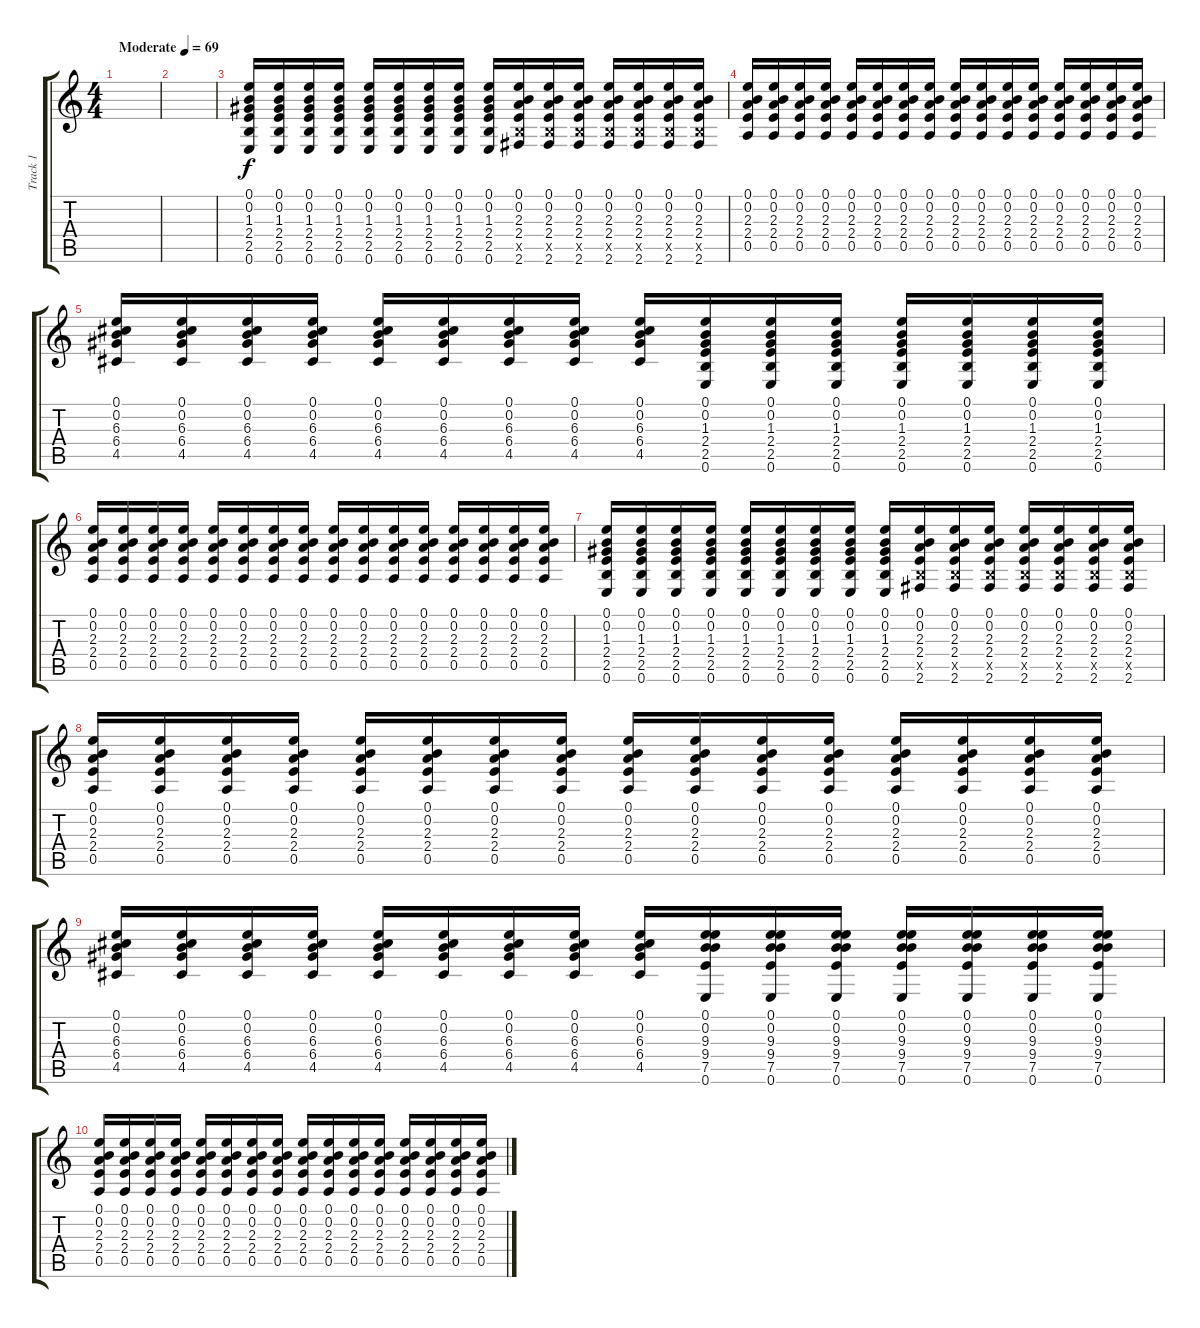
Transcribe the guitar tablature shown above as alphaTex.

\track ("Track 1" "Track 1") {instrument overdrivenguitar}
\staff {score tabs}
\tuning (E4 B3 G3 D3 A2 E2) {hide}
\ts (4 4)
\tempo (69 "Moderate")
\clef g2
\ks c
|
|
(0.1 0.2 1.3 2.4 2.5 0.6).16 (0.1 0.2 1.3 2.4 2.5 0.6).16 (0.1 0.2 1.3 2.4 2.5 0.6).16 (0.1 0.2 1.3 2.4 2.5 0.6).16 (0.1 0.2 1.3 2.4 2.5 0.6).16 (0.1 0.2 1.3 2.4 2.5 0.6).16 (0.1 0.2 1.3 2.4 2.5 0.6).16 (0.1 0.2 1.3 2.4 2.5 0.6).16 (0.1 0.2 1.3 2.4 2.5 0.6).16 (0.1 0.2 2.3 2.4 2.5{x} 2.6).16 (0.1 0.2 2.3 2.4 2.5{x} 2.6).16 (0.1 0.2 2.3 2.4 2.5{x} 2.6).16 (0.1 0.2 2.3 2.4 2.5{x} 2.6).16 (0.1 0.2 2.3 2.4 2.5{x} 2.6).16 (0.1 0.2 2.3 2.4 2.5{x} 2.6).16 (0.1 0.2 2.3 2.4 2.5{x} 2.6).16 |
(0.1 0.2 2.3 2.4 0.5).16 (0.1 0.2 2.3 2.4 0.5).16 (0.1 0.2 2.3 2.4 0.5).16 (0.1 0.2 2.3 2.4 0.5).16 (0.1 0.2 2.3 2.4 0.5).16 (0.1 0.2 2.3 2.4 0.5).16 (0.1 0.2 2.3 2.4 0.5).16 (0.1 0.2 2.3 2.4 0.5).16 (0.1 0.2 2.3 2.4 0.5).16 (0.1 0.2 2.3 2.4 0.5).16 (0.1 0.2 2.3 2.4 0.5).16 (0.1 0.2 2.3 2.4 0.5).16 (0.1 0.2 2.3 2.4 0.5).16 (0.1 0.2 2.3 2.4 0.5).16 (0.1 0.2 2.3 2.4 0.5).16 (0.1 0.2 2.3 2.4 0.5).16 |
(0.1 0.2 6.3 6.4 4.5).16 (0.1 0.2 6.3 6.4 4.5).16 (0.1 0.2 6.3 6.4 4.5).16 (0.1 0.2 6.3 6.4 4.5).16 (0.1 0.2 6.3 6.4 4.5).16 (0.1 0.2 6.3 6.4 4.5).16 (0.1 0.2 6.3 6.4 4.5).16 (0.1 0.2 6.3 6.4 4.5).16 (0.1 0.2 6.3 6.4 4.5).16 (0.1 0.2 1.3 2.4 2.5 0.6).16 (0.1 0.2 1.3 2.4 2.5 0.6).16 (0.1 0.2 1.3 2.4 2.5 0.6).16 (0.1 0.2 1.3 2.4 2.5 0.6).16 (0.1 0.2 1.3 2.4 2.5 0.6).16 (0.1 0.2 1.3 2.4 2.5 0.6).16 (0.1 0.2 1.3 2.4 2.5 0.6).16 |
(0.1 0.2 2.3 2.4 0.5).16 (0.1 0.2 2.3 2.4 0.5).16 (0.1 0.2 2.3 2.4 0.5).16 (0.1 0.2 2.3 2.4 0.5).16 (0.1 0.2 2.3 2.4 0.5).16 (0.1 0.2 2.3 2.4 0.5).16 (0.1 0.2 2.3 2.4 0.5).16 (0.1 0.2 2.3 2.4 0.5).16 (0.1 0.2 2.3 2.4 0.5).16 (0.1 0.2 2.3 2.4 0.5).16 (0.1 0.2 2.3 2.4 0.5).16 (0.1 0.2 2.3 2.4 0.5).16 (0.1 0.2 2.3 2.4 0.5).16 (0.1 0.2 2.3 2.4 0.5).16 (0.1 0.2 2.3 2.4 0.5).16 (0.1 0.2 2.3 2.4 0.5).16 |
(0.1 0.2 1.3 2.4 2.5 0.6).16 (0.1 0.2 1.3 2.4 2.5 0.6).16 (0.1 0.2 1.3 2.4 2.5 0.6).16 (0.1 0.2 1.3 2.4 2.5 0.6).16 (0.1 0.2 1.3 2.4 2.5 0.6).16 (0.1 0.2 1.3 2.4 2.5 0.6).16 (0.1 0.2 1.3 2.4 2.5 0.6).16 (0.1 0.2 1.3 2.4 2.5 0.6).16 (0.1 0.2 1.3 2.4 2.5 0.6).16 (0.1 0.2 2.3 2.4 2.5{x} 2.6).16 (0.1 0.2 2.3 2.4 2.5{x} 2.6).16 (0.1 0.2 2.3 2.4 2.5{x} 2.6).16 (0.1 0.2 2.3 2.4 2.5{x} 2.6).16 (0.1 0.2 2.3 2.4 2.5{x} 2.6).16 (0.1 0.2 2.3 2.4 2.5{x} 2.6).16 (0.1 0.2 2.3 2.4 2.5{x} 2.6).16 |
(0.1 0.2 2.3 2.4 0.5).16 (0.1 0.2 2.3 2.4 0.5).16 (0.1 0.2 2.3 2.4 0.5).16 (0.1 0.2 2.3 2.4 0.5).16 (0.1 0.2 2.3 2.4 0.5).16 (0.1 0.2 2.3 2.4 0.5).16 (0.1 0.2 2.3 2.4 0.5).16 (0.1 0.2 2.3 2.4 0.5).16 (0.1 0.2 2.3 2.4 0.5).16 (0.1 0.2 2.3 2.4 0.5).16 (0.1 0.2 2.3 2.4 0.5).16 (0.1 0.2 2.3 2.4 0.5).16 (0.1 0.2 2.3 2.4 0.5).16 (0.1 0.2 2.3 2.4 0.5).16 (0.1 0.2 2.3 2.4 0.5).16 (0.1 0.2 2.3 2.4 0.5).16 |
(0.1 0.2 6.3 6.4 4.5).16 (0.1 0.2 6.3 6.4 4.5).16 (0.1 0.2 6.3 6.4 4.5).16 (0.1 0.2 6.3 6.4 4.5).16 (0.1 0.2 6.3 6.4 4.5).16 (0.1 0.2 6.3 6.4 4.5).16 (0.1 0.2 6.3 6.4 4.5).16 (0.1 0.2 6.3 6.4 4.5).16 (0.1 0.2 6.3 6.4 4.5).16 (0.1 0.2 9.3 9.4 7.5 0.6).16 (0.1 0.2 9.3 9.4 7.5 0.6).16 (0.1 0.2 9.3 9.4 7.5 0.6).16 (0.1 0.2 9.3 9.4 7.5 0.6).16 (0.1 0.2 9.3 9.4 7.5 0.6).16 (0.1 0.2 9.3 9.4 7.5 0.6).16 (0.1 0.2 9.3 9.4 7.5 0.6).16 |
(0.1 0.2 2.3 2.4 0.5).16 (0.1 0.2 2.3 2.4 0.5).16 (0.1 0.2 2.3 2.4 0.5).16 (0.1 0.2 2.3 2.4 0.5).16 (0.1 0.2 2.3 2.4 0.5).16 (0.1 0.2 2.3 2.4 0.5).16 (0.1 0.2 2.3 2.4 0.5).16 (0.1 0.2 2.3 2.4 0.5).16 (0.1 0.2 2.3 2.4 0.5).16 (0.1 0.2 2.3 2.4 0.5).16 (0.1 0.2 2.3 2.4 0.5).16 (0.1 0.2 2.3 2.4 0.5).16 (0.1 0.2 2.3 2.4 0.5).16 (0.1 0.2 2.3 2.4 0.5).16 (0.1 0.2 2.3 2.4 0.5).16 (0.1 0.2 2.3 2.4 0.5).16
